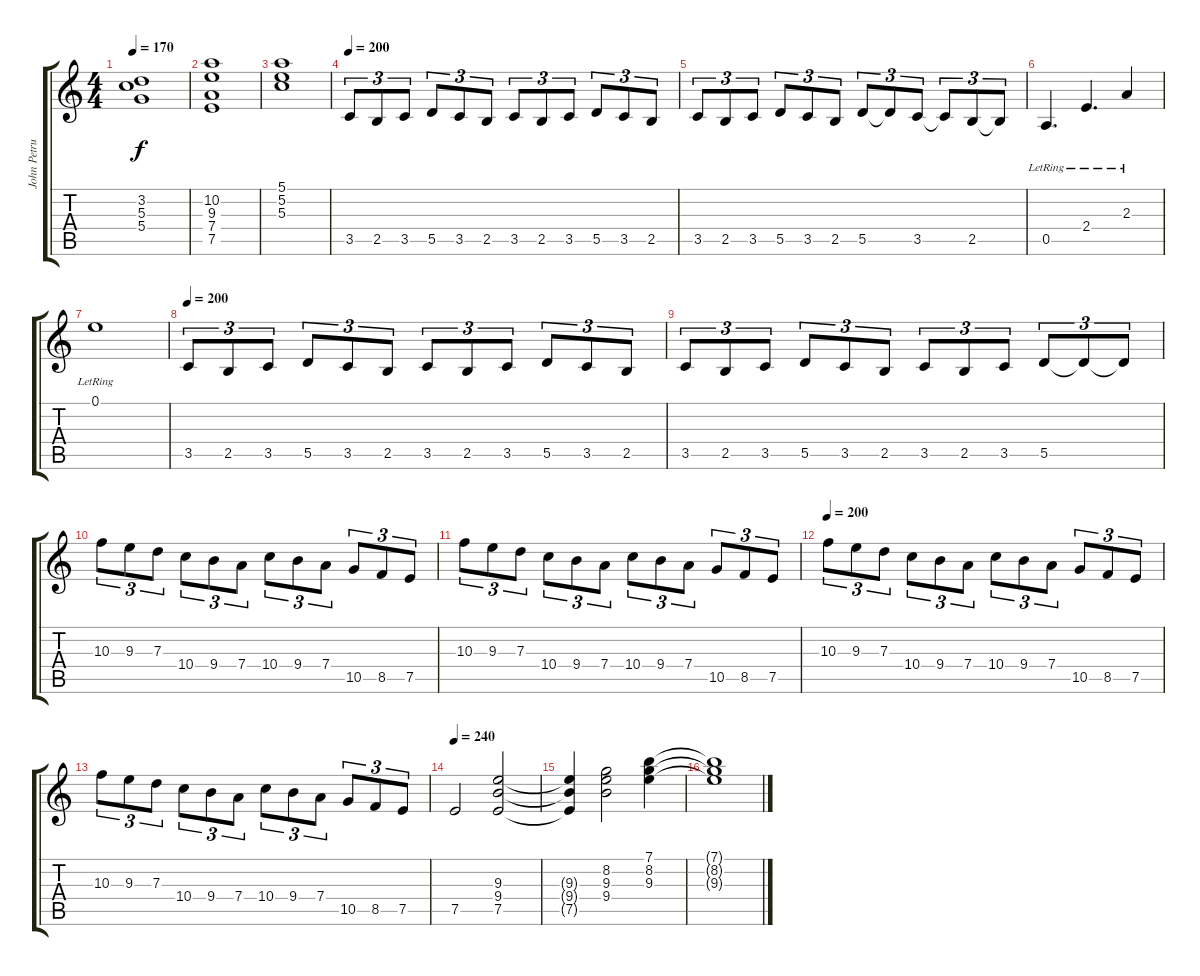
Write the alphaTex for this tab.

\track ("John Petrucci" "John Petru") {instrument distortionguitar}
\staff {score tabs}
\tuning (E4 B3 G3 D3 A2 E2) {hide}
\ts (4 4)
\tempo 170
\clef g2
\ks c
(3.2 5.3 5.4).1{dy f} |
(10.2 9.3 7.4 7.5).1 |
(5.1 5.2 5.3).1 |
\tempo 200
3.5.8{tu (3 2)} 2.5.8{tu (3 2)} 3.5.8{tu (3 2)} 5.5.8{tu (3 2)} 3.5.8{tu (3 2)} 2.5.8{tu (3 2)} 3.5.8{tu (3 2)} 2.5.8{tu (3 2)} 3.5.8{tu (3 2)} 5.5.8{tu (3 2)} 3.5.8{tu (3 2)} 2.5.8{tu (3 2)} |
3.5.8{tu (3 2)} 2.5.8{tu (3 2)} 3.5.8{tu (3 2)} 5.5.8{tu (3 2)} 3.5.8{tu (3 2)} 2.5.8{tu (3 2)} 5.5.8{tu (3 2)} 5.5{t}.8{tu (3 2)} 3.5.8{tu (3 2)} 3.5{t}.8{tu (3 2)} 2.5.8{tu (3 2)} 2.5{t}.8{tu (3 2)} |
0.5{lr}.4{d} 2.4{lr}.4{d} 2.3{lr}.4 |
0.1{lr}.1 |
\tempo 200
3.5.8{tu (3 2)} 2.5.8{tu (3 2)} 3.5.8{tu (3 2)} 5.5.8{tu (3 2)} 3.5.8{tu (3 2)} 2.5.8{tu (3 2)} 3.5.8{tu (3 2)} 2.5.8{tu (3 2)} 3.5.8{tu (3 2)} 5.5.8{tu (3 2)} 3.5.8{tu (3 2)} 2.5.8{tu (3 2)} |
3.5.8{tu (3 2)} 2.5.8{tu (3 2)} 3.5.8{tu (3 2)} 5.5.8{tu (3 2)} 3.5.8{tu (3 2)} 2.5.8{tu (3 2)} 3.5.8{tu (3 2)} 2.5.8{tu (3 2)} 3.5.8{tu (3 2)} 5.5.8{tu (3 2)} 5.5{t}.8{tu (3 2)} 5.5{t}.8{tu (3 2)} |
10.3.8{tu (3 2)} 9.3.8{tu (3 2)} 7.3.8{tu (3 2)} 10.4.8{tu (3 2)} 9.4.8{tu (3 2)} 7.4.8{tu (3 2)} 10.4.8{tu (3 2)} 9.4.8{tu (3 2)} 7.4.8{tu (3 2)} 10.5.8{tu (3 2)} 8.5.8{tu (3 2)} 7.5.8{tu (3 2)} |
10.3.8{tu (3 2)} 9.3.8{tu (3 2)} 7.3.8{tu (3 2)} 10.4.8{tu (3 2)} 9.4.8{tu (3 2)} 7.4.8{tu (3 2)} 10.4.8{tu (3 2)} 9.4.8{tu (3 2)} 7.4.8{tu (3 2)} 10.5.8{tu (3 2)} 8.5.8{tu (3 2)} 7.5.8{tu (3 2)} |
\tempo 200
10.3.8{tu (3 2)} 9.3.8{tu (3 2)} 7.3.8{tu (3 2)} 10.4.8{tu (3 2)} 9.4.8{tu (3 2)} 7.4.8{tu (3 2)} 10.4.8{tu (3 2)} 9.4.8{tu (3 2)} 7.4.8{tu (3 2)} 10.5.8{tu (3 2)} 8.5.8{tu (3 2)} 7.5.8{tu (3 2)} |
10.3.8{tu (3 2)} 9.3.8{tu (3 2)} 7.3.8{tu (3 2)} 10.4.8{tu (3 2)} 9.4.8{tu (3 2)} 7.4.8{tu (3 2)} 10.4.8{tu (3 2)} 9.4.8{tu (3 2)} 7.4.8{tu (3 2)} 10.5.8{tu (3 2)} 8.5.8{tu (3 2)} 7.5.8{tu (3 2)} |
\tempo 240
7.5.2 (9.3 9.4 7.5).2 |
(9.3{t} 9.4{t} 7.5{t}).4 (8.2 9.3 9.4).2 (7.1 8.2 9.3).4 |
(7.1{t} 8.2{t} 9.3{t}).1
